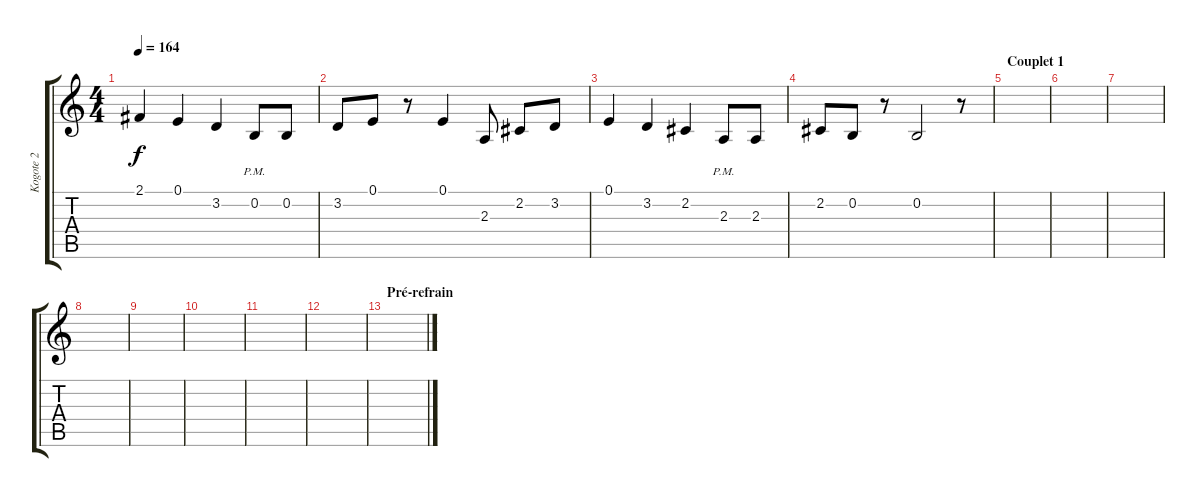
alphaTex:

\track ("Kogote 2" "Kogote 2") {instrument trombone}
\staff {score tabs}
\tuning (E4 B3 G3 D3 A2 E2) {hide}
\ts (4 4)
\tempo 164
\clef g2
\ks c
2.1.4{dy f} 0.1.4 3.2.4 0.2{pm}.8 0.2.8 |
3.2.8 0.1.8 r.8 0.1.4 2.3.8 2.2.8 3.2.8 |
0.1.4 3.2.4 2.2.4 2.3{pm}.8 2.3.8 |
2.2.8 0.2.8 r.8 0.2.2 r.8 |
\section ("" "Couplet 1")
|
|
|
|
|
|
|
|
\section ("" "Pré-refrain")
